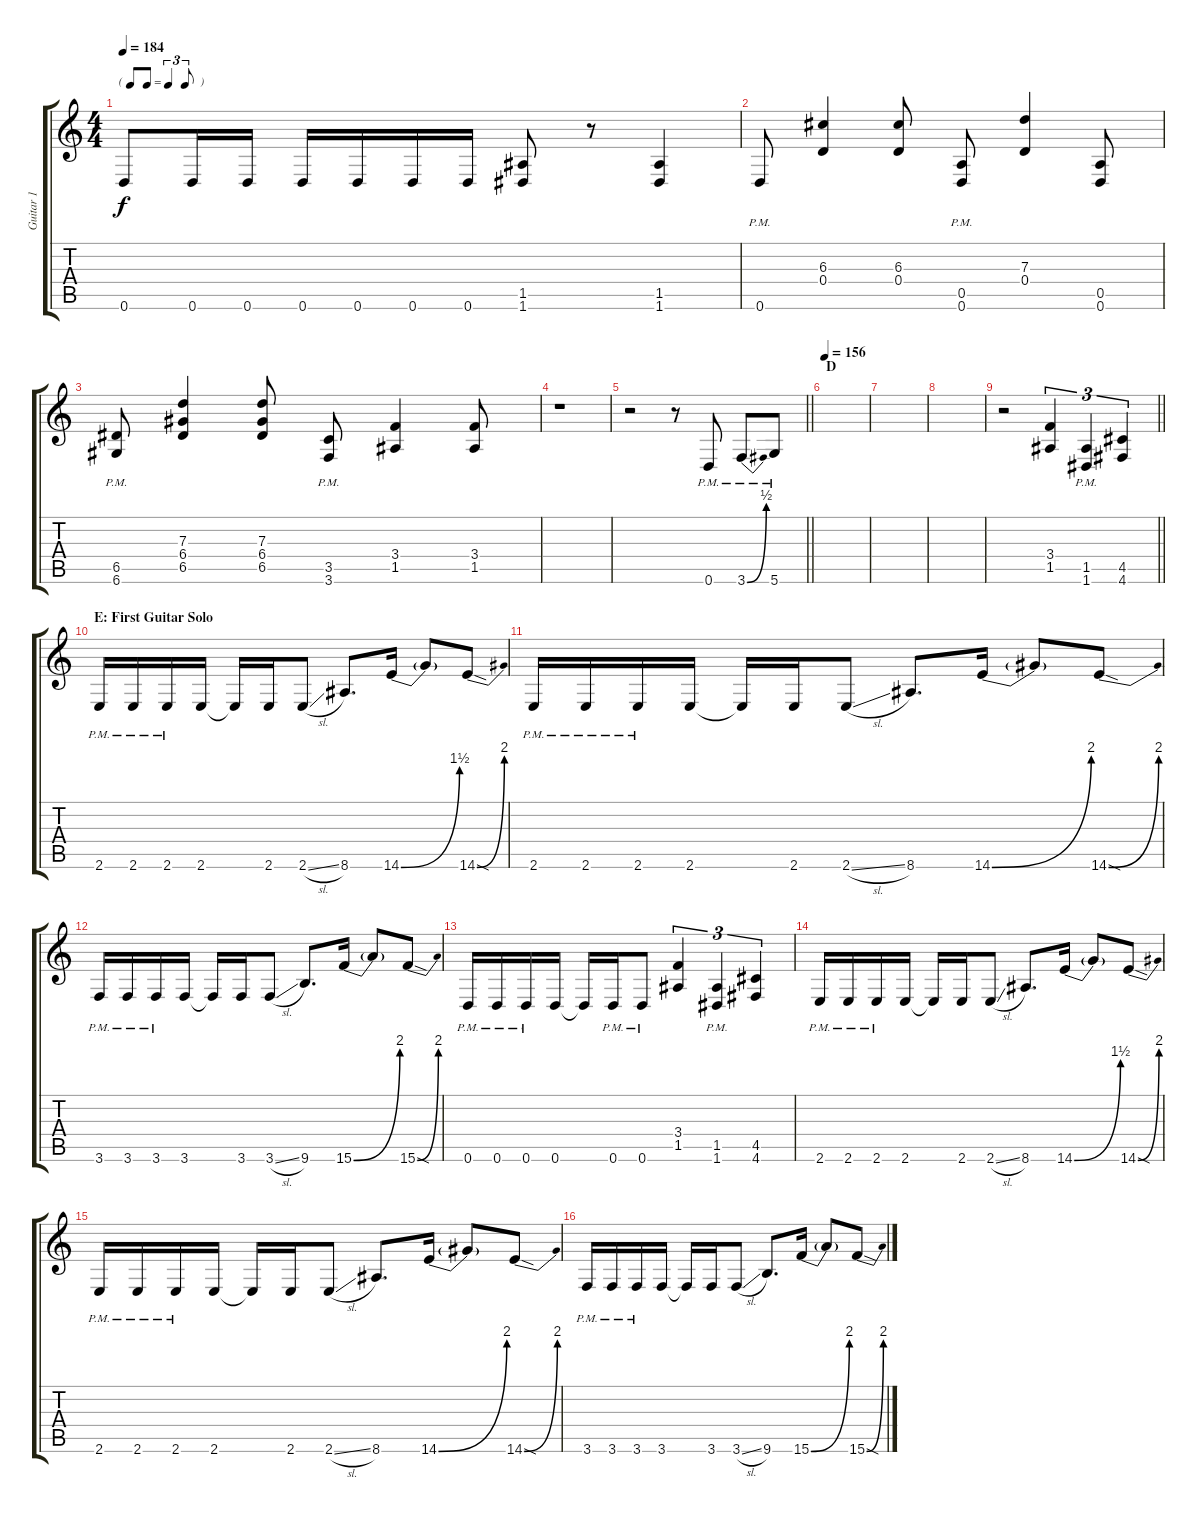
\track ("Guitar 1" "Guitar 1") {instrument distortionguitar}
\staff {score tabs}
\tuning (E4 B3 G3 D3 A2 D2) {hide}
\ts (4 4)
\tf triplet8th
\tempo 184
\clef g2
\ks c
0.6.8{dy f} 0.6.16 0.6.16 0.6.16 0.6.16 0.6.16 0.6.16 (1.5 1.6).8 r.8 (1.5 1.6).4 |
0.6{pm}.8 (6.3 0.4).4 (6.3 0.4).8 (0.5{pm} 0.6{pm}).8 (7.3 0.4).4 (0.5 0.6).8 |
(6.5{pm} 6.6{pm}).8 (7.3 6.4 6.5).4 (7.3 6.4 6.5).8 (3.5{pm} 3.6{pm}).8 (3.4 1.5).4 (3.4 1.5).8 |
r.1 |
\barLineRight lightlight
r.2 r.8 0.6{pm}.8 3.6{be (bend 0 0 60 2) pm}.8 5.6{pm}.8 |
\section ("" "D")
\tempo 156
|
|
|
\barLineRight lightlight
r.2 (3.4 1.5).4{tu (3 2)} (1.5{pm} 1.6{pm}).4{tu (3 2)} (4.5 4.6).4{tu (3 2)} |
\section ("" "E: First Guitar Solo")
2.6{pm}.16 2.6{pm}.16 2.6{pm}.16 2.6.16 2.6{t}.16 2.6.16 2.6{sl}.8 8.6.8{d} 14.6{be (bend 0 0 60 6)}.16 14.6{t}.8 14.6{be (bend 0 0 60 8) sod}.8 |
2.6{pm}.16 2.6{pm}.16 2.6{pm}.16 2.6.16 2.6{t}.16 2.6.16 2.6{sl}.8 8.6.8{d} 14.6{be (bend 0 0 60 8)}.16 14.6{t}.8 14.6{be (bend 0 0 60 8) sod}.8 |
3.6{pm}.16 3.6{pm}.16 3.6{pm}.16 3.6.16 3.6{t}.16 3.6.16 3.6{sl}.8 9.6.8{d} 15.6{be (bend 0 0 60 8)}.16 15.6{t}.8 15.6{be (bend 0 0 60 8) sod}.8 |
0.6{pm}.16 0.6{pm}.16 0.6{pm}.16 0.6.16 0.6{t}.16 0.6{pm}.16 0.6{pm}.8 (3.4 1.5).4{tu (3 2)} (1.5{pm} 1.6{pm}).4{tu (3 2)} (4.5 4.6).4{tu (3 2)} |
2.6{pm}.16 2.6{pm}.16 2.6{pm}.16 2.6.16 2.6{t}.16 2.6.16 2.6{sl}.8 8.6.8{d} 14.6{be (bend 0 0 60 6)}.16 14.6{t}.8 14.6{be (bend 0 0 60 8) sod}.8 |
2.6{pm}.16 2.6{pm}.16 2.6{pm}.16 2.6.16 2.6{t}.16 2.6.16 2.6{sl}.8 8.6.8{d} 14.6{be (bend 0 0 60 8)}.16 14.6{t}.8 14.6{be (bend 0 0 60 8) sod}.8 |
3.6{pm}.16 3.6{pm}.16 3.6{pm}.16 3.6.16 3.6{t}.16 3.6.16 3.6{sl}.8 9.6.8{d} 15.6{be (bend 0 0 60 8)}.16 15.6{t}.8 15.6{be (bend 0 0 60 8) sod}.8
